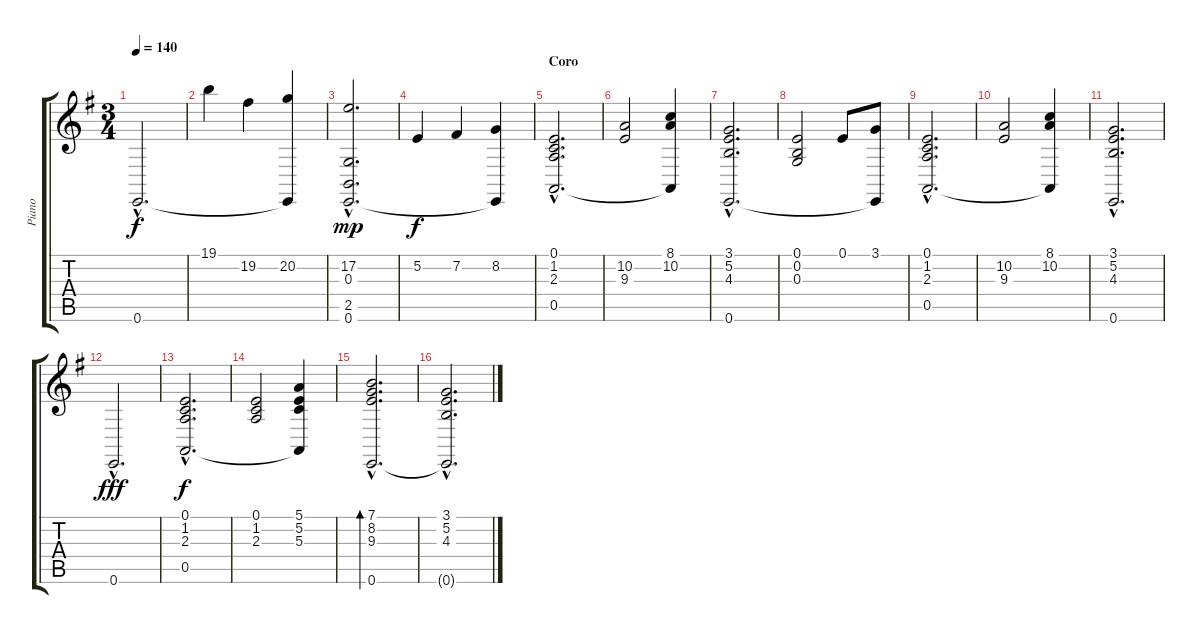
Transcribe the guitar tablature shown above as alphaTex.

\track ("Piano" "Piano") {instrument acousticgrandpiano}
\staff {score tabs}
\tuning (E4 B3 G3 D3 A2 E2) {hide}
\ts (3 4)
\tempo 140
\clef g2
\ks g
0.6{hac}.2{d dy f} |
19.1.4 19.2.4 (20.2 0.6{t}).4 |
(17.2{hac} 0.3{hac} 2.5{hac} 0.6{hac}).2{d dy mp} |
5.2.4{dy f} 7.2.4 (8.2 0.6{t}).4 |
\section ("" "Coro")
(0.1{hac} 1.2{hac} 2.3{hac} 0.5{hac}).2{d} |
(10.2 9.3).2 (8.1 10.2 0.5{t}).4 |
(3.1{hac} 5.2{hac} 4.3{hac} 0.6{hac}).2{d} |
(0.1 0.2 0.3).2 0.1.8 (3.1 0.6{t}).8 |
(0.1{hac} 1.2{hac} 2.3{hac} 0.5{hac}).2{d} |
(10.2 9.3).2 (8.1 10.2 0.5{t}).4 |
(3.1{hac} 5.2{hac} 4.3{hac} 0.6{hac}).2{d} |
0.6{hac}.2{d dy fff} |
(0.1{hac} 1.2{hac} 2.3{hac} 0.5{hac}).2{d dy f} |
(0.1 1.2 2.3).2 (5.1 5.2 5.3 0.5{t}).4 |
(7.1{hac} 8.2{hac} 9.3{hac} 0.6{hac}).2{d bd 480} |
(3.1{hac} 5.2{hac} 4.3{hac} 0.6{hac t}).2{d}
